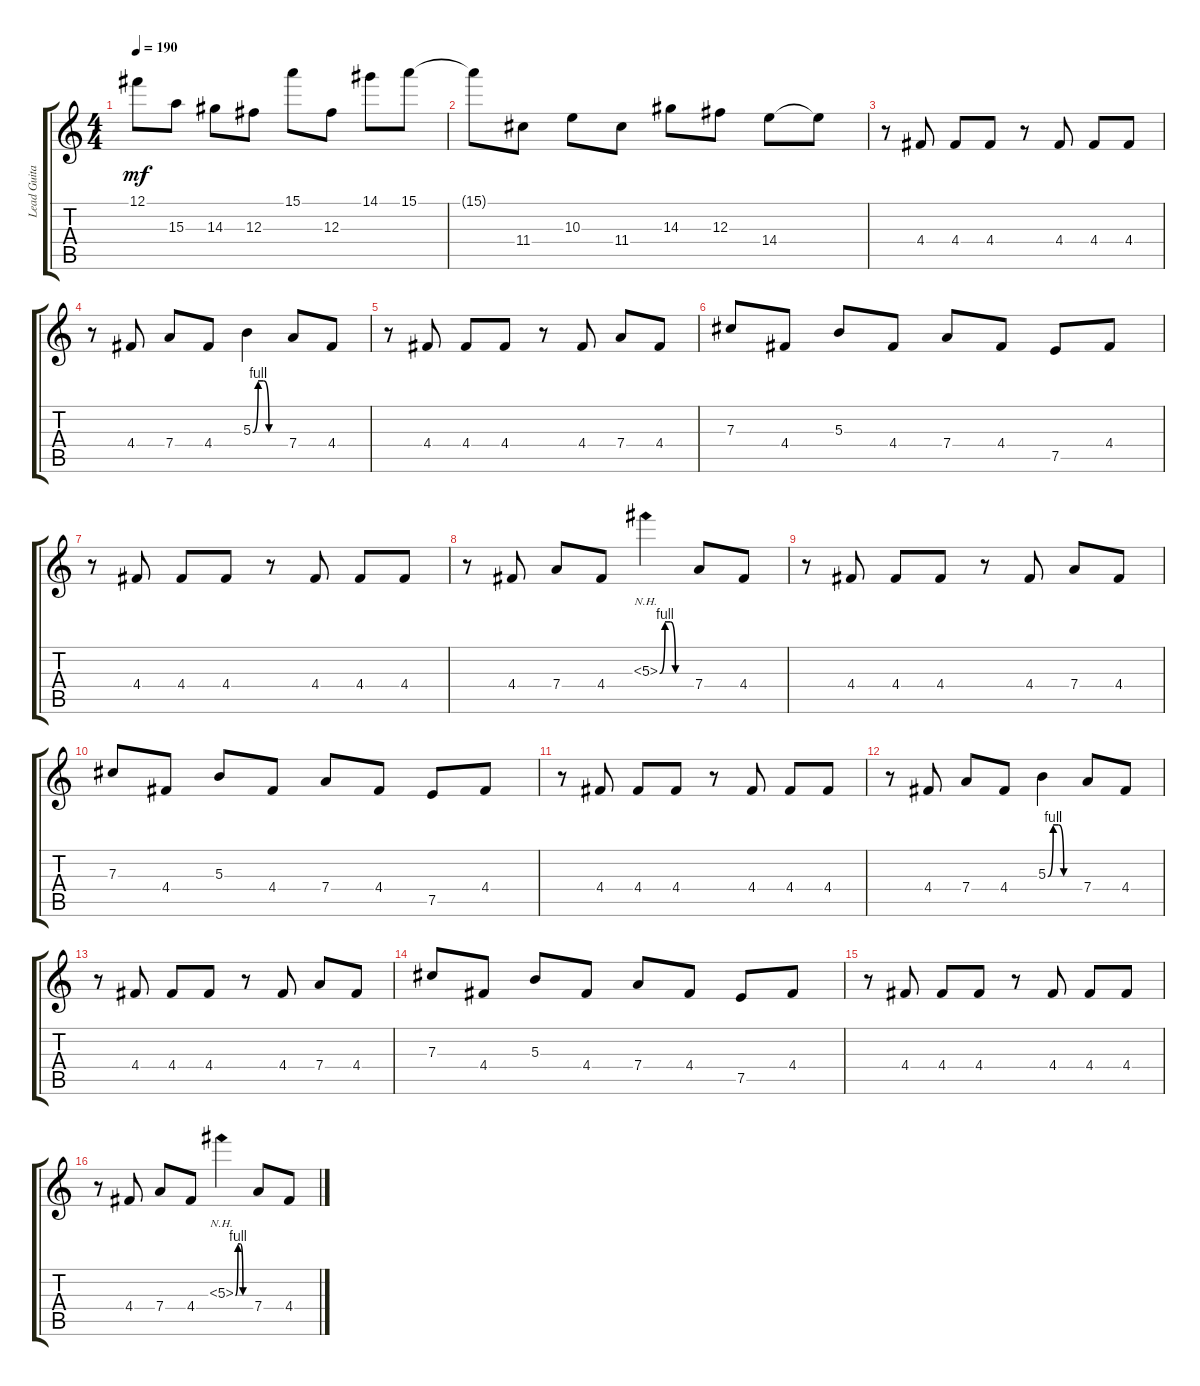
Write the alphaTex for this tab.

\track ("Lead Guitar" "Lead Guita") {instrument distortionguitar}
\staff {score tabs}
\tuning (Gb4 Db4 Gb3 D3 A2 D2) {hide}
\ts (4 4)
\tempo 190
\clef g2
\ks c
12.1.8{dy mf} 15.3.8 14.3.8 12.3.8 15.1.8 12.3.8 14.1.8 15.1.8 |
15.1{t}.8 11.4.8 10.3.8 11.4.8 14.3.8 12.3.8 14.4.8 14.4{t}.8 |
r.8 4.4.8 4.4.8 4.4.8 r.8 4.4.8 4.4.8 4.4.8 |
r.8 4.4.8 7.4.8 4.4.8 5.3{be (custom 0 0 10 4 20 4 30 0 60 0)}.4 7.4.8 4.4.8 |
r.8 4.4.8 4.4.8 4.4.8 r.8 4.4.8 7.4.8 4.4.8 |
7.3.8 4.4.8 5.3.8 4.4.8 7.4.8 4.4.8 7.5.8 4.4.8 |
r.8 4.4.8 4.4.8 4.4.8 r.8 4.4.8 4.4.8 4.4.8 |
r.8 4.4.8 7.4.8 4.4.8 5.3{be (custom 0 0 10 4 20 4 30 0 60 0) nh}.4 7.4.8 4.4.8 |
r.8 4.4.8 4.4.8 4.4.8 r.8 4.4.8 7.4.8 4.4.8 |
7.3.8 4.4.8 5.3.8 4.4.8 7.4.8 4.4.8 7.5.8 4.4.8 |
r.8 4.4.8 4.4.8 4.4.8 r.8 4.4.8 4.4.8 4.4.8 |
r.8 4.4.8 7.4.8 4.4.8 5.3{be (custom 0 0 10 4 20 4 30 0 60 0)}.4 7.4.8 4.4.8 |
r.8 4.4.8 4.4.8 4.4.8 r.8 4.4.8 7.4.8 4.4.8 |
7.3.8 4.4.8 5.3.8 4.4.8 7.4.8 4.4.8 7.5.8 4.4.8 |
r.8 4.4.8 4.4.8 4.4.8 r.8 4.4.8 4.4.8 4.4.8 |
r.8 4.4.8 7.4.8 4.4.8 5.3{be (custom 0 0 10 4 20 4 30 0 60 0) nh}.4 7.4.8 4.4.8
